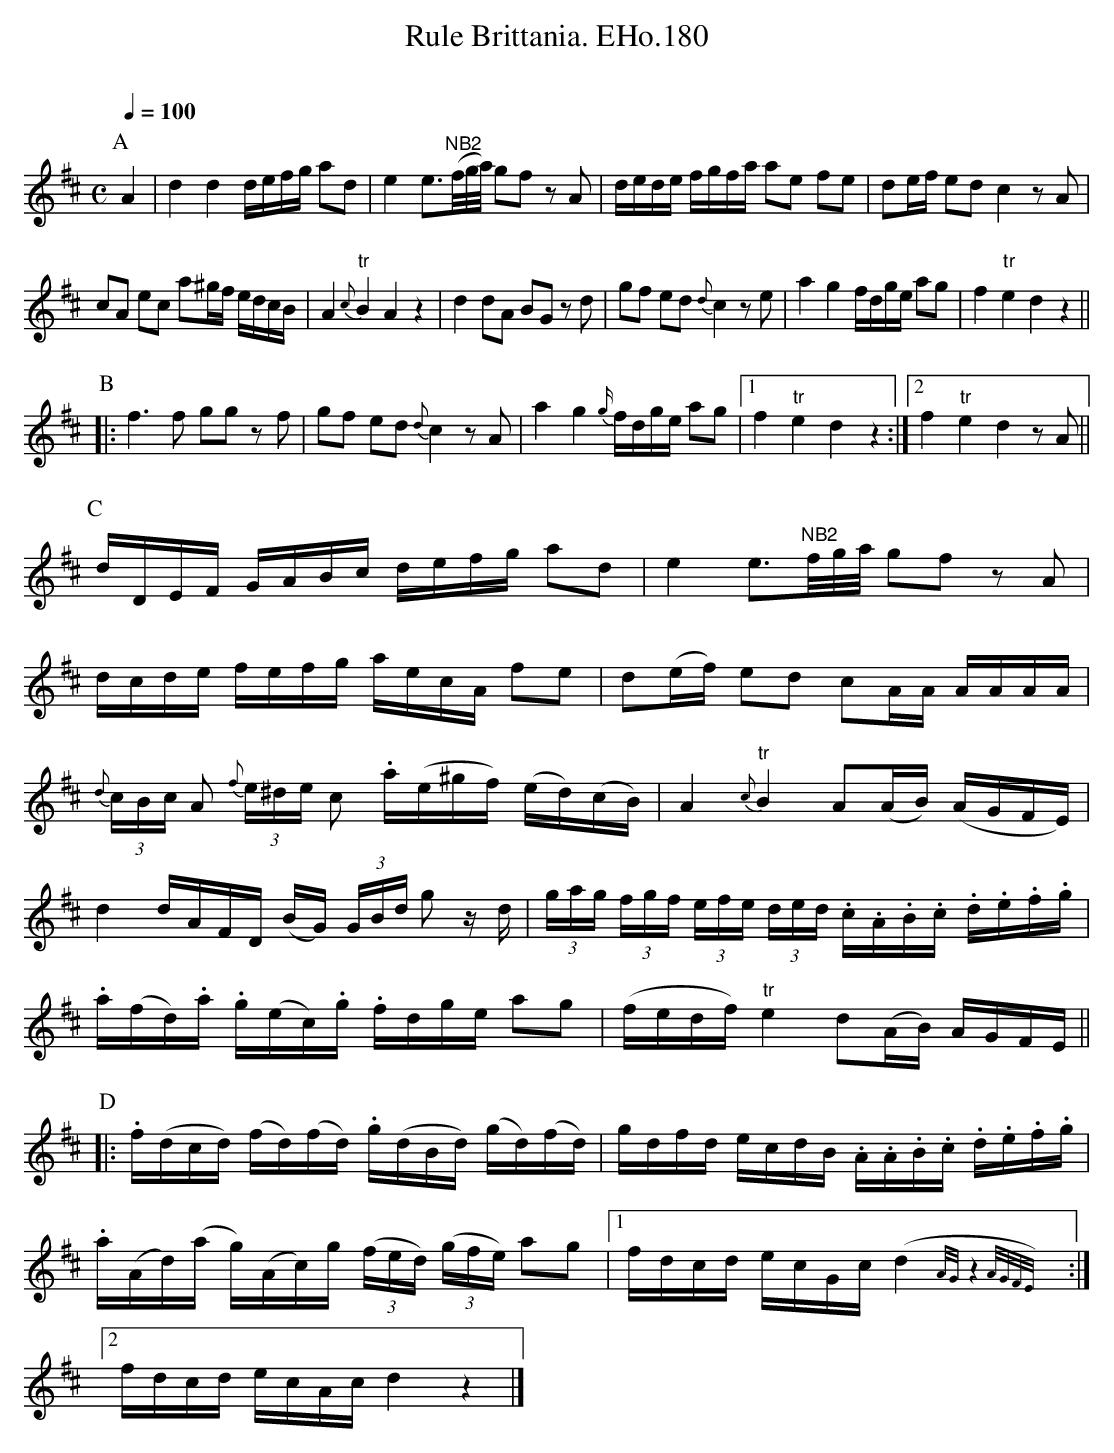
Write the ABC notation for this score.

X:1
T:Rule Brittania. EHo.180
M:C
L:1/8
Q:1/4=100
O:
K:D
P:A
A2 | d2d2 d/e/f/g/ ad | e2e3/"NB2"(f//g//a//) gf zA |\
d/e/d/e/ f/g/f/a/ ae fe | de/f/ ed c2zA |
cA ec a^g/f/ e/d/c/B/ |A2{c}"tr"B2 A2z2 | d2dA BG zd | gf ed {d}c2 ze | a2g2f/d/g/e/ ag |f2"tr"e2d2z2 ||
P:B
|: f3f gg zf | gf ed {d}c2 zA | a2g2{g/}f/d/g/e/ ag | [1f2"tr"e2d2z2:| [2f2"tr"e2d2zA ||
P:C
d/D/E/F/ G/A/B/c/ d/e/f/g/ ad | e2e3/"NB2"f//g//a// gf zA |
d/c/d/e/ f/e/f/g/ a/e/c/A/ fe | d(e/f/) ed cA/A/ A/A/A/A/ |
{d}(3c/B/c/ A {f}(3e/^d/e/ c .a/(e/^g/f/) (e/d/)(c/B/) | A2{c}"tr"B2 A(A/B/) (A/G/F/E/) |
d2d/A/F/D/ (B/G/) (3G/B/d/ g z/d/ | (3g/a/g/ (3f/g/f/ (3e/f/e/ (3d/e/d/ .c/.A/.B/.c/ .d/.e/.f/.g/ |
.a/(f/d/).a/ .g/(e/c/).g/ .f/d/g/e/ ag | (f/e/d/f/) "tr"e2d(A/B/) A/G/F/E/||
P:D
|: .f/(d/c/d/) (f/d/)(f/d/) .g/(d/B/d/) (g/d/)(f/d/) | g/d/f/d/ e/c/d/B/ .A/.A/.B/.c/ .d/.e/.f/.g/ |
.a/(A/d/)(a/ g/)(A/c/)g/ (3(f/e/d/) (3(g/f/e/) ag | [1f/d/c/d/ e/c/G/c/ (d2{A/G/} z2{A/G/F/E/})y:|
[2f/d/c/d/ e/c/A/c/ d2z2 |]
